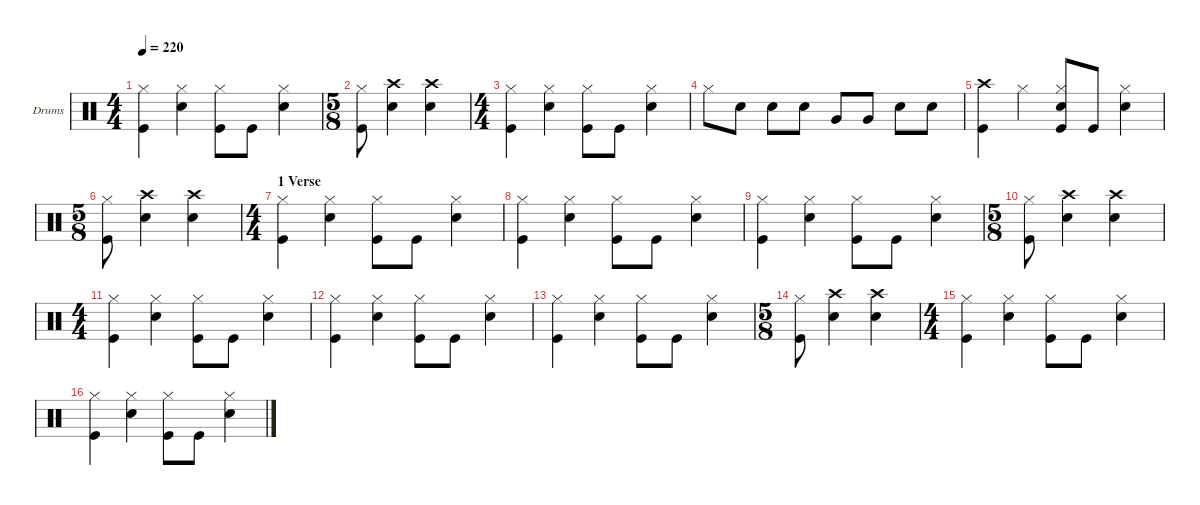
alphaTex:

\hideDynamics
\bracketExtendMode groupsimilarinstruments
\firstSystemTrackNameOrientation horizontal
\otherSystemsTrackNameOrientation horizontal
\track ("Drumkit" "Drums") {multiBarRest instrument percussion}
\staff {score}
\articulation defaults
\ts (4 4)
\tempo 220
\clef neutral
\ks c
("Kick (hit)" "Hi-Hat (closed)").4{dy fff} ("Hi-Hat (closed)" "Snare (hit) 2").4 ("Hi-Hat (closed)" "Kick (hit)").8 "Kick (hit)".8 ("Hi-Hat (closed)" "Snare (hit) 2").4 |
\ts (5 8)
("Hi-Hat (closed)" "Kick (hit)").8 ("Snare (hit) 2" "Crash high (hit)").4 ("Snare (hit) 2" "Crash high (hit)").4 |
\ts (4 4)
("Kick (hit)" "Hi-Hat (closed)").4 ("Snare (hit) 2" "Hi-Hat (closed)").4 ("Kick (hit)" "Hi-Hat (closed)").8 "Kick (hit)".8 ("Hi-Hat (closed)" "Snare (hit) 2").4 |
"Hi-Hat (closed)".8 "Snare (hit) 2".8 "Snare (hit) 2".8 "Snare (hit) 2".8 "Very Low Tom (hit)".8 "Very Low Tom (hit)".8 "Snare (hit) 2".8 "Snare (hit) 2".8 |
("Kick (hit)" "Crash high (hit)").4 "Hi-Hat (closed)".4 ("Hi-Hat (closed)" "Kick (hit)" "Snare (hit) 2").8 "Kick (hit)".8 ("Snare (hit) 2" "Hi-Hat (closed)").4 |
\ts (5 8)
("Kick (hit)" "Hi-Hat (closed)").8 ("Crash high (hit)" "Snare (hit) 2").4 ("Crash high (hit)" "Snare (hit) 2").4 |
\ts (4 4)
\section ("" "1 Verse")
("Kick (hit)" "Hi-Hat (closed)").4 ("Hi-Hat (closed)" "Snare (hit) 2").4 ("Kick (hit)" "Hi-Hat (closed)").8 "Kick (hit)".8 ("Snare (hit) 2" "Hi-Hat (closed)").4 |
("Kick (hit)" "Hi-Hat (closed)").4 ("Snare (hit) 2" "Hi-Hat (closed)").4 ("Kick (hit)" "Hi-Hat (closed)").8 "Kick (hit)".8 ("Hi-Hat (closed)" "Snare (hit) 2").4 |
("Kick (hit)" "Hi-Hat (closed)").4 ("Snare (hit) 2" "Hi-Hat (closed)").4 ("Kick (hit)" "Hi-Hat (closed)").8 "Kick (hit)".8 ("Snare (hit) 2" "Hi-Hat (closed)").4 |
\ts (5 8)
("Hi-Hat (closed)" "Kick (hit)").8 ("Crash high (hit)" "Snare (hit) 2").4 ("Crash high (hit)" "Snare (hit) 2").4 |
\ts (4 4)
("Kick (hit)" "Hi-Hat (closed)").4 ("Snare (hit) 2" "Hi-Hat (closed)").4 ("Kick (hit)" "Hi-Hat (closed)").8 "Kick (hit)".8 ("Snare (hit) 2" "Hi-Hat (closed)").4 |
("Hi-Hat (closed)" "Kick (hit)").4 ("Snare (hit) 2" "Hi-Hat (closed)").4 ("Kick (hit)" "Hi-Hat (closed)").8 "Kick (hit)".8 ("Snare (hit) 2" "Hi-Hat (closed)").4 |
("Kick (hit)" "Hi-Hat (closed)").4 ("Snare (hit) 2" "Hi-Hat (closed)").4 ("Hi-Hat (closed)" "Kick (hit)").8 "Kick (hit)".8 ("Snare (hit) 2" "Hi-Hat (closed)").4 |
\ts (5 8)
("Kick (hit)" "Hi-Hat (closed)").8 ("Crash high (hit)" "Snare (hit) 2").4 ("Crash high (hit)" "Snare (hit) 2").4 |
\ts (4 4)
("Kick (hit)" "Hi-Hat (closed)").4 ("Hi-Hat (closed)" "Snare (hit) 2").4 ("Kick (hit)" "Hi-Hat (closed)").8 "Kick (hit)".8 ("Snare (hit) 2" "Hi-Hat (closed)").4 |
("Kick (hit)" "Hi-Hat (closed)").4 ("Snare (hit) 2" "Hi-Hat (closed)").4 ("Kick (hit)" "Hi-Hat (closed)").8 "Kick (hit)".8 ("Snare (hit) 2" "Hi-Hat (closed)").4
